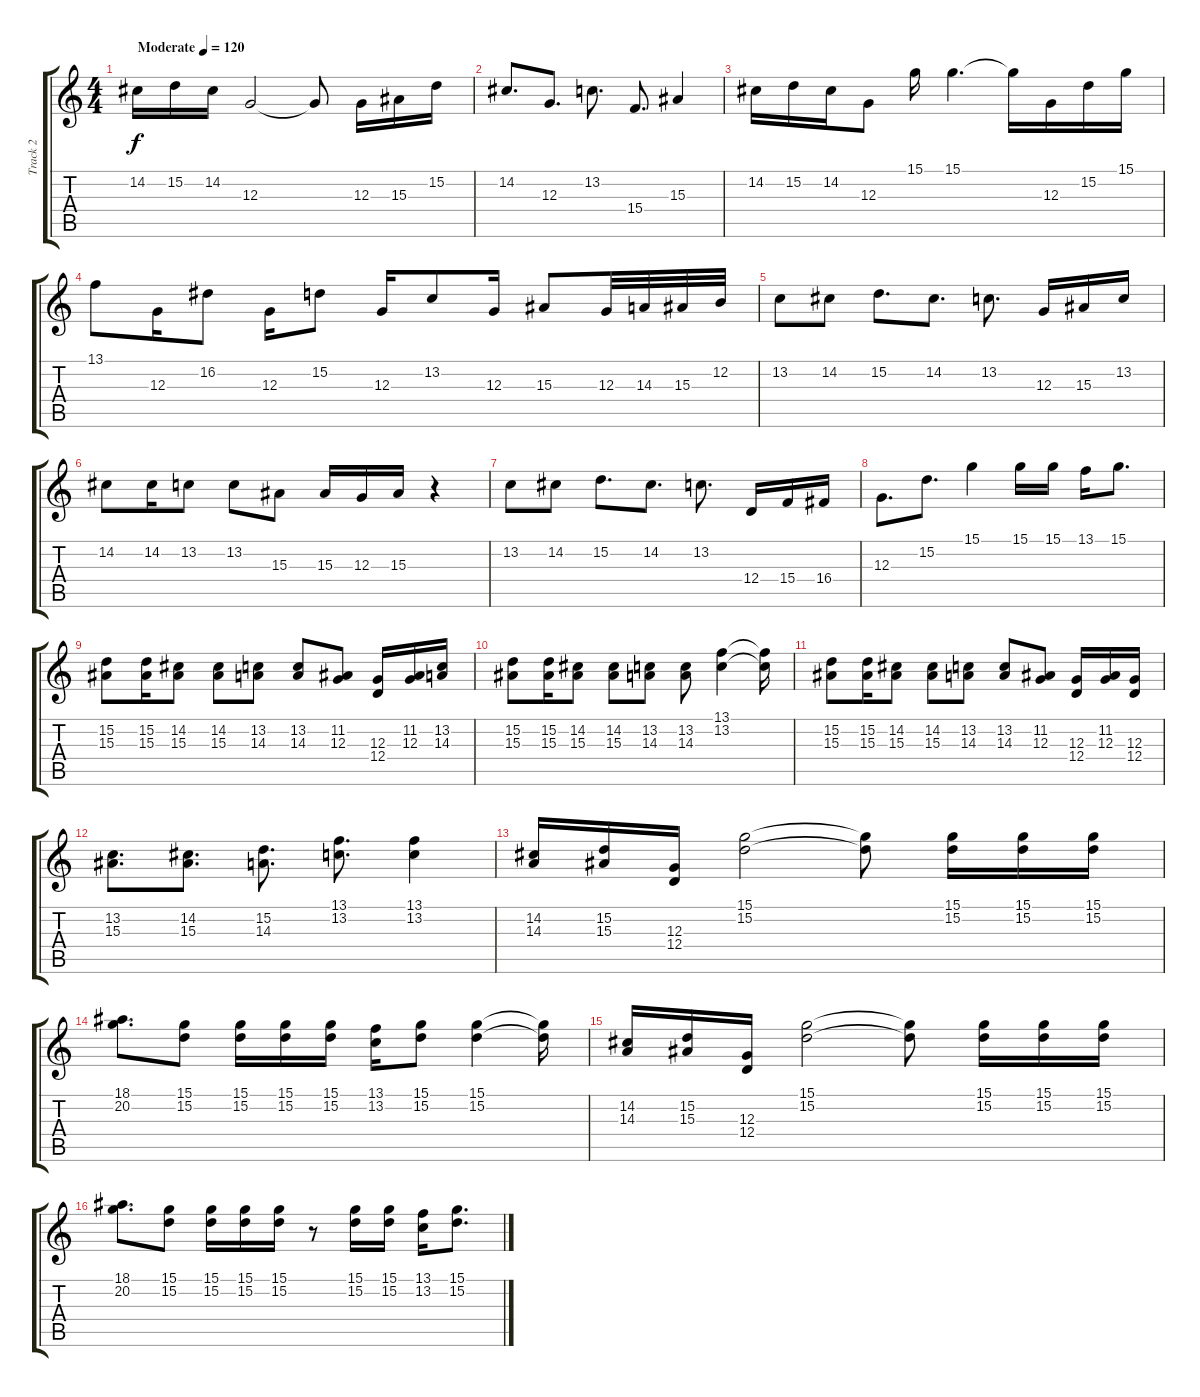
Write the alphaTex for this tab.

\track ("Track 2" "Track 2") {instrument acousticgrandpiano}
\staff {score tabs}
\tuning (E4 B3 G3 D3 A2 E2) {hide}
\ts (4 4)
\tempo (120 "Moderate")
\clef g2
\ks c
14.2.16{dy f instrument acousticgrandpiano} 15.2.16 14.2.16 12.3.2 12.3{t}.8 12.3.16 15.3.16 15.2.16 |
14.2.8{d} 12.3.8{d} 13.2.8{d} 15.4.8{d} 15.3.4 |
14.2.16 15.2.16 14.2.16 12.3.8 15.1.16 15.1.4{d} 15.1{t}.16 12.3.16 15.2.16 15.1.16 |
13.1.8 12.3.16 16.2.8 12.3.16 15.2.8 12.3.16 13.2.8 12.3.16 15.3.8 12.3.32 14.3.32 15.3.32 12.2.32 |
13.2.8 14.2.8 15.2.8{d} 14.2.8{d} 13.2.8{d} 12.3.16 15.3.16 13.2.16 |
14.2.8 14.2.16 13.2.8 13.2.8 15.3.8 15.3.16 12.3.16 15.3.16 r.4 |
13.2.8 14.2.8 15.2.8{d} 14.2.8{d} 13.2.8{d} 12.4.16 15.4.16 16.4.16 |
12.3.8{d} 15.2.8{d} 15.1.4 15.1.16 15.1.16 13.1.16 15.1.8{d} |
(15.2 15.3).8 (15.2 15.3).16 (14.2 15.3).8 (14.2 15.3).8 (13.2 14.3).8 (13.2 14.3).8 (11.2 12.3).8 (12.3 12.4).16 (11.2 12.3).16 (13.2 14.3).16 |
(15.2 15.3).8 (15.2 15.3).16 (14.2 15.3).8 (14.2 15.3).8 (13.2 14.3).8 (13.2 14.3).8 (13.1 13.2).4 (13.1{t} 13.2{t}).16 |
(15.2 15.3).8 (15.2 15.3).16 (14.2 15.3).8 (14.2 15.3).8 (13.2 14.3).8 (13.2 14.3).8 (11.2 12.3).8 (12.3 12.4).16 (11.2 12.3).16 (12.3 12.4).16 |
(13.2 15.3).8{d} (14.2 15.3).8{d} (15.2 14.3).8{d} (13.1 13.2).8{d} (13.1 13.2).4 |
(14.2 14.3).16 (15.2 15.3).16 (12.3 12.4).16 (15.1 15.2).2 (15.1{t} 15.2{t}).8 (15.1 15.2).16 (15.1 15.2).16 (15.1 15.2).16 |
(18.1 20.2).8{d} (15.1 15.2).8 (15.1 15.2).16 (15.1 15.2).16 (15.1 15.2).16 (13.1 13.2).16 (15.1 15.2).8 (15.1 15.2).4 (15.1{t} 15.2{t}).16 |
(14.2 14.3).16 (15.2 15.3).16 (12.3 12.4).16 (15.1 15.2).2 (15.1{t} 15.2{t}).8 (15.1 15.2).16 (15.1 15.2).16 (15.1 15.2).16 |
(18.1 20.2).8{d} (15.1 15.2).8 (15.1 15.2).16 (15.1 15.2).16 (15.1 15.2).16 r.8 (15.1 15.2).16 (15.1 15.2).16 (13.1 13.2).16 (15.1 15.2).8{d}
